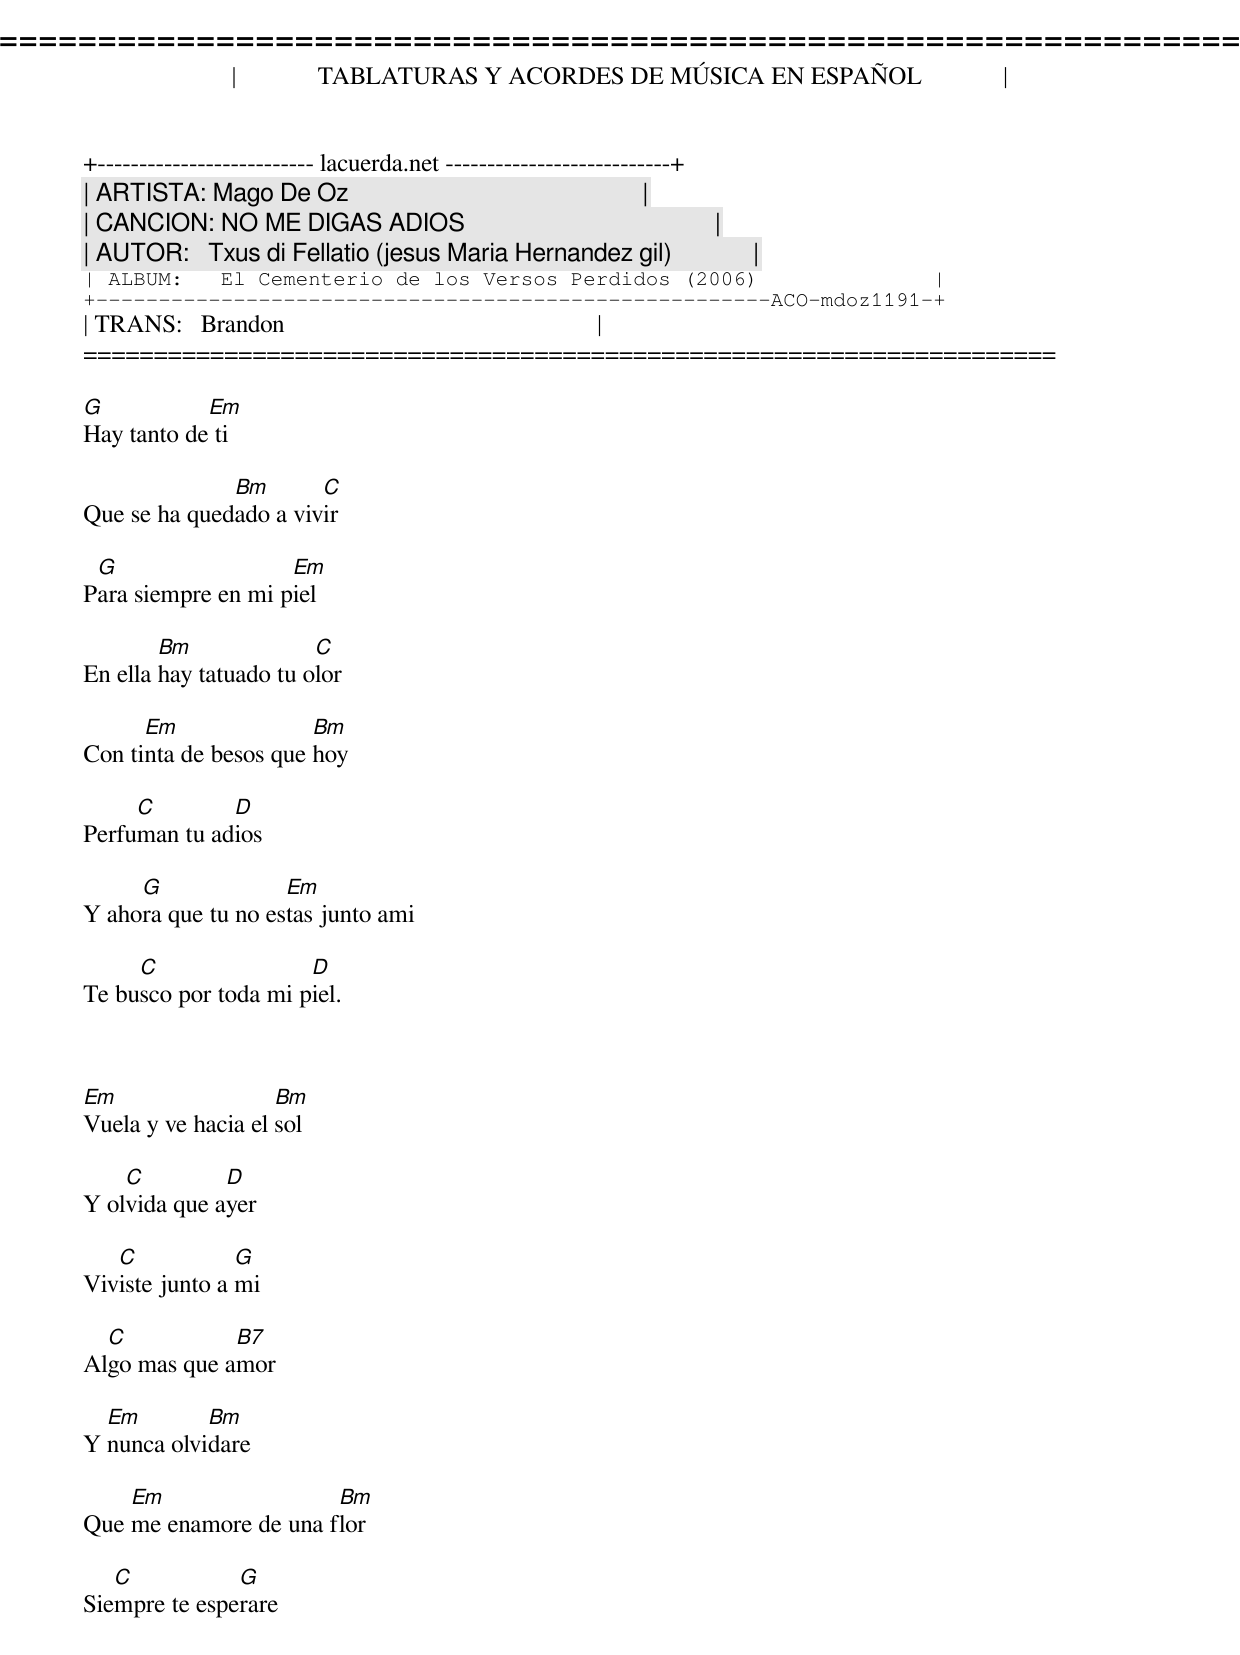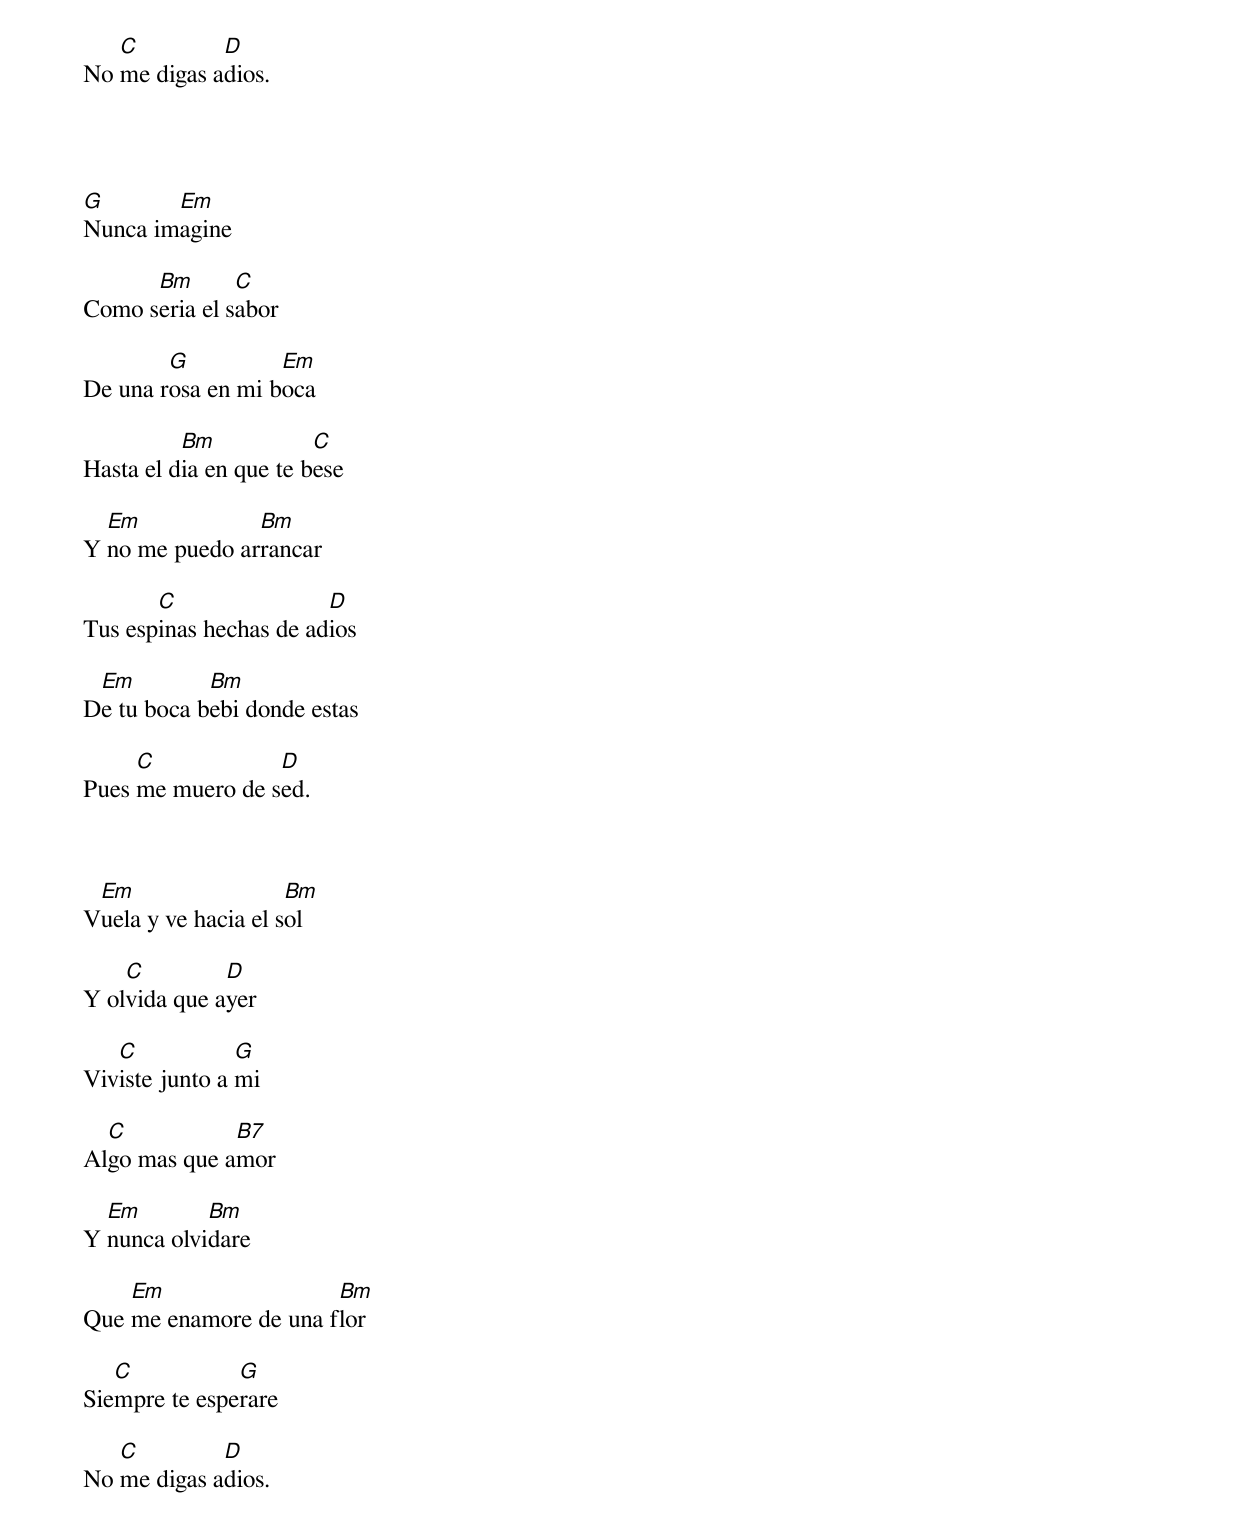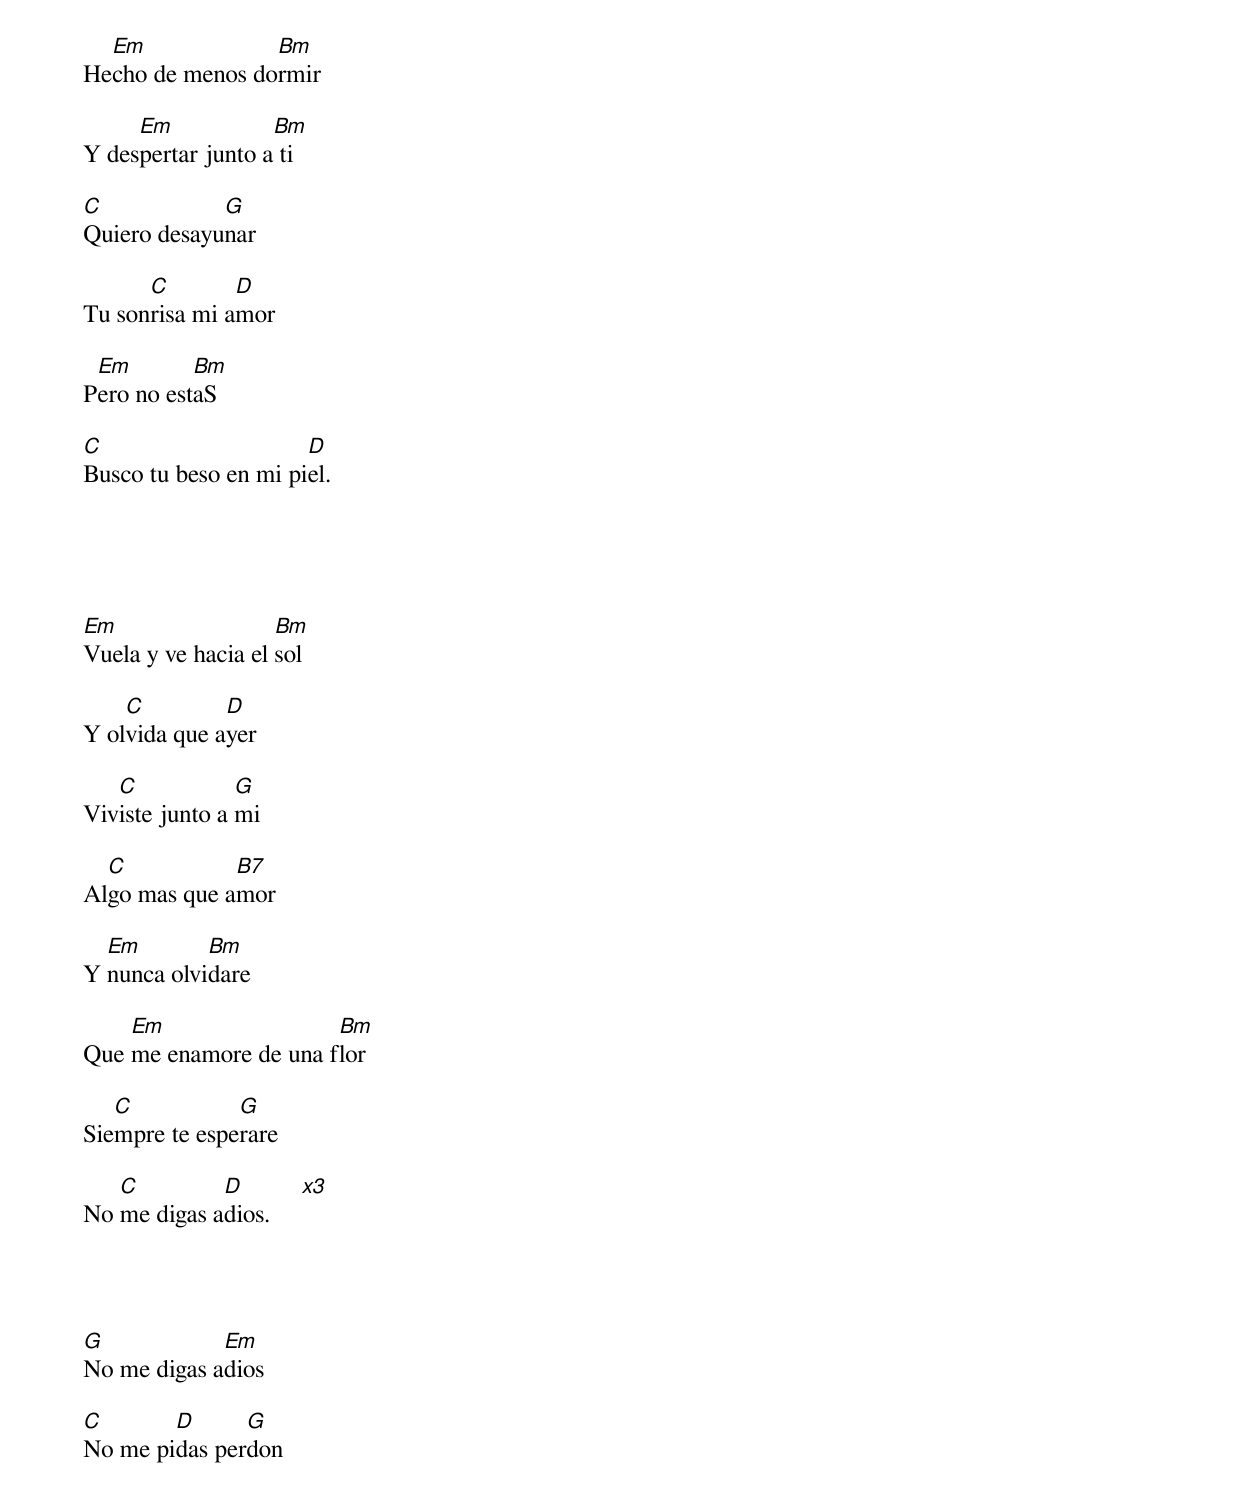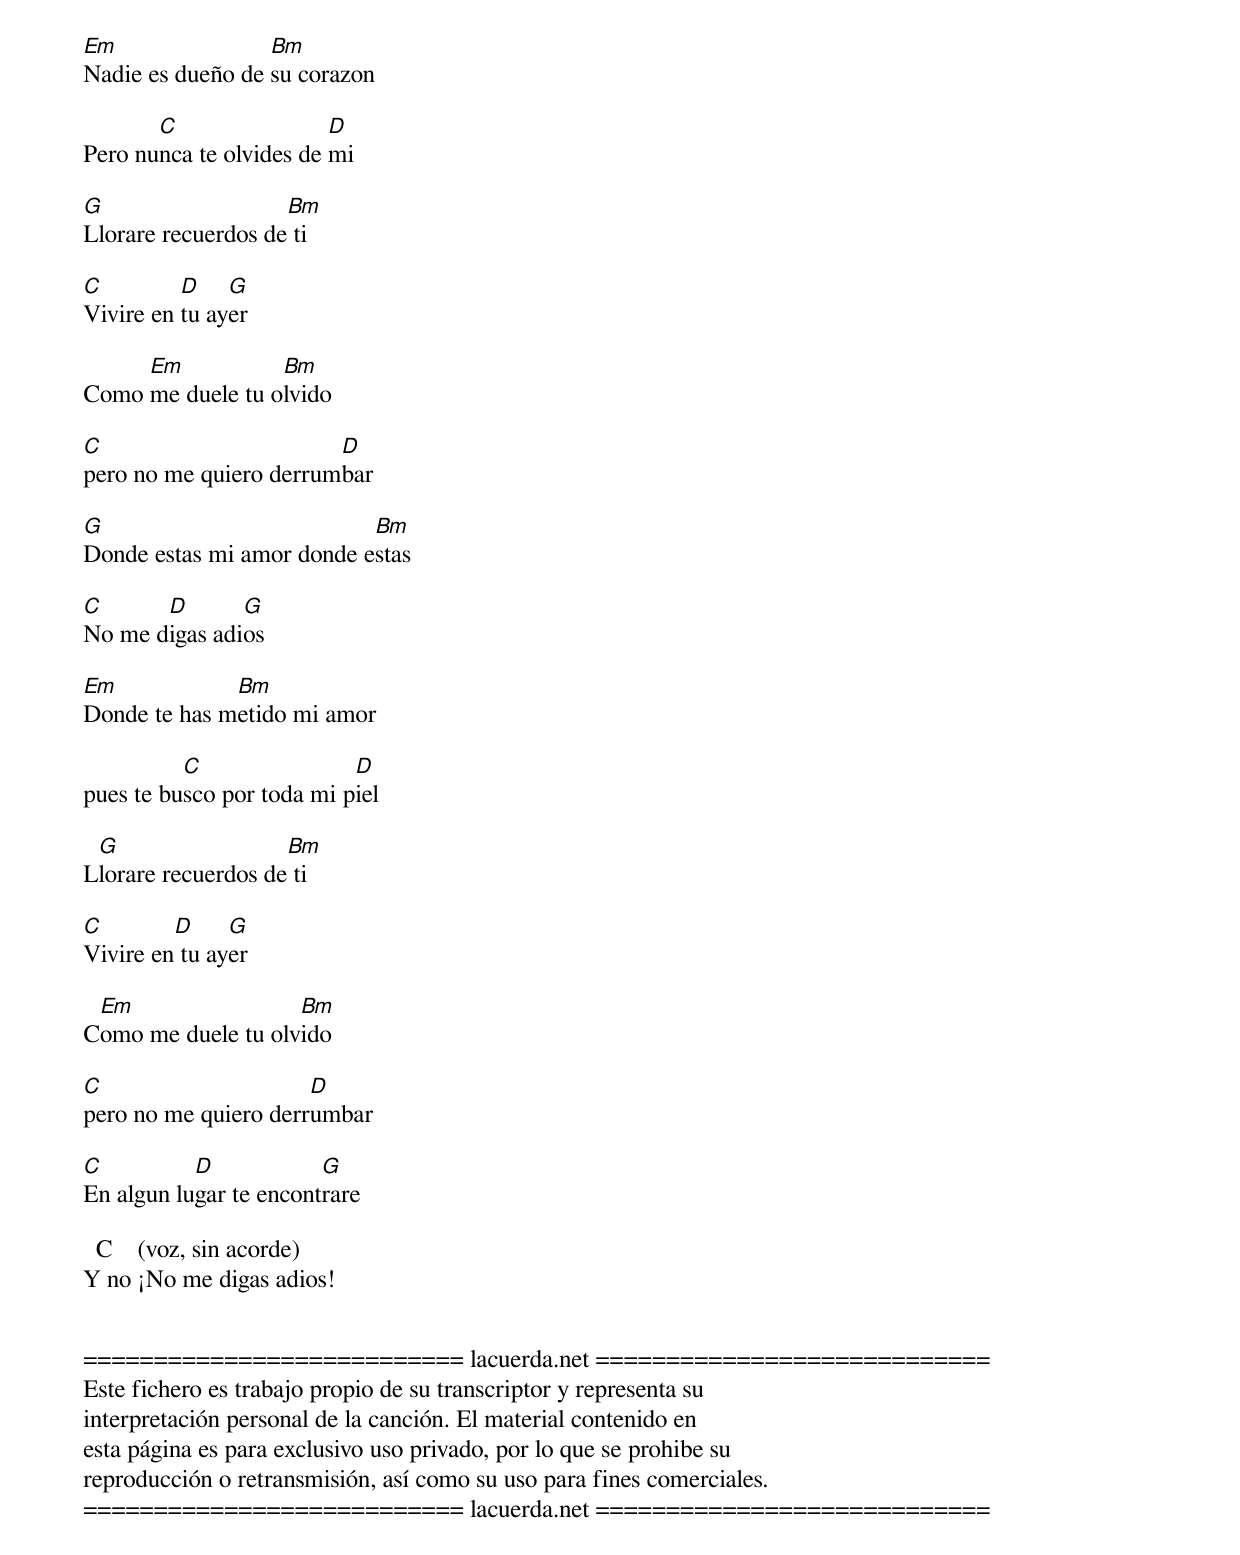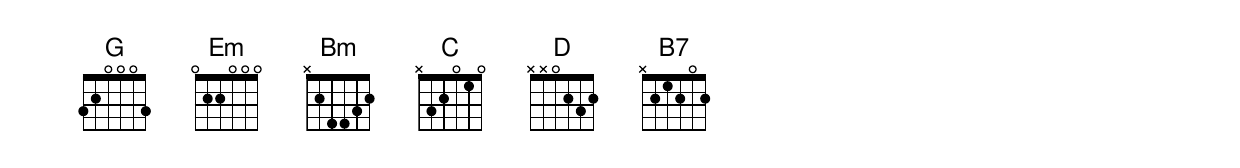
=====================================================================
|             TABLATURAS Y ACORDES DE MÚSICA EN ESPAÑOL             |
+-------------------------- lacuerda.net ---------------------------+
| ARTISTA: Mago De Oz                                               |
| CANCION: NO ME DIGAS ADIOS                                        |
| AUTOR:   Txus di Fellatio (jesus Maria Hernandez gil)             |
| ALBUM:   El Cementerio de los Versos Perdidos (2006)              |
+------------------------------------------------------ACO-mdoz1191-+
| TRANS:   Brandon                                                  |
=====================================================================

G           Em
Hay tanto de ti

              Bm       C
Que se ha quedado a vivir

 G                  Em
Para siempre en mi piel

        Bm              C
En ella hay tatuado tu olor

      Em               Bm
Con tinta de besos que hoy

     C        D
Perfuman tu adios

     G              Em
Y ahora que tu no estas junto ami

     C                D
Te busco por toda mi piel.



Em                  Bm
Vuela y ve hacia el sol

    C         D
Y olvida que ayer

   C            G
Viviste junto a mi

  C           B7
Algo mas que amor

  Em        Bm
Y nunca olvidare

    Em                 Bm
Que me enamore de una flor

   C           G
Siempre te esperare

   C         D
No me digas adios.




G       Em
Nunca imagine

      Bm       C
Como seria el sabor

        G          Em
De una rosa en mi boca

          Bm            C
Hasta el dia en que te bese

  Em            Bm
Y no me puedo arrancar

       C                D
Tus espinas hechas de adios

 Em         Bm
De tu boca bebi donde estas

     C            D
Pues me muero de sed.



 Em                  Bm
Vuela y ve hacia el sol

    C         D
Y olvida que ayer

   C            G
Viviste junto a mi

  C           B7
Algo mas que amor

  Em        Bm
Y nunca olvidare

    Em                 Bm
Que me enamore de una flor

   C           G
Siempre te esperare

   C         D
No me digas adios.




  Em             Bm
Hecho de menos dormir

     Em            Bm
Y despertar junto a ti

C            G
Quiero desayunar

      C        D
Tu sonrisa mi amor

 Em        Bm
Pero no estaS

C                     D
Busco tu beso en mi piel.





Em                  Bm
Vuela y ve hacia el sol

    C         D
Y olvida que ayer

   C            G
Viviste junto a mi

  C           B7
Algo mas que amor

  Em        Bm
Y nunca olvidare

    Em                 Bm
Que me enamore de una flor

   C           G
Siempre te esperare

   C         D
No me digas adios.     [x3]




G            Em
No me digas adios

C       D      G
No me pidas perdon

Em                Bm
Nadie es dueño de su corazon

       C                 D
Pero nunca te olvides de mi

G                   Bm
Llorare recuerdos de ti

C         D    G
Vivire en tu ayer

     Em           Bm
Como me duele tu olvido

C                       D
pero no me quiero derrumbar

G                          Bm
Donde estas mi amor donde estas

C      D       G
No me digas adios

Em            Bm
Donde te has metido mi amor

          C                D
pues te busco por toda mi piel

 G                  Bm
Llorare recuerdos de ti

C        D     G
Vivire en tu ayer

 Em                 Bm
Como me duele tu olvido

C                     D
pero no me quiero derrumbar

C          D            G
En algun lugar te encontrare

  C    (voz, sin acorde)
Y no ¡No me digas adios!


=========================== lacuerda.net ============================
Este fichero es trabajo propio de su transcriptor y representa su
interpretación personal de la canción. El material contenido en
esta página es para exclusivo uso privado, por lo que se prohibe su
reproducción o retransmisión, así como su uso para fines comerciales.
=========================== lacuerda.net ============================
